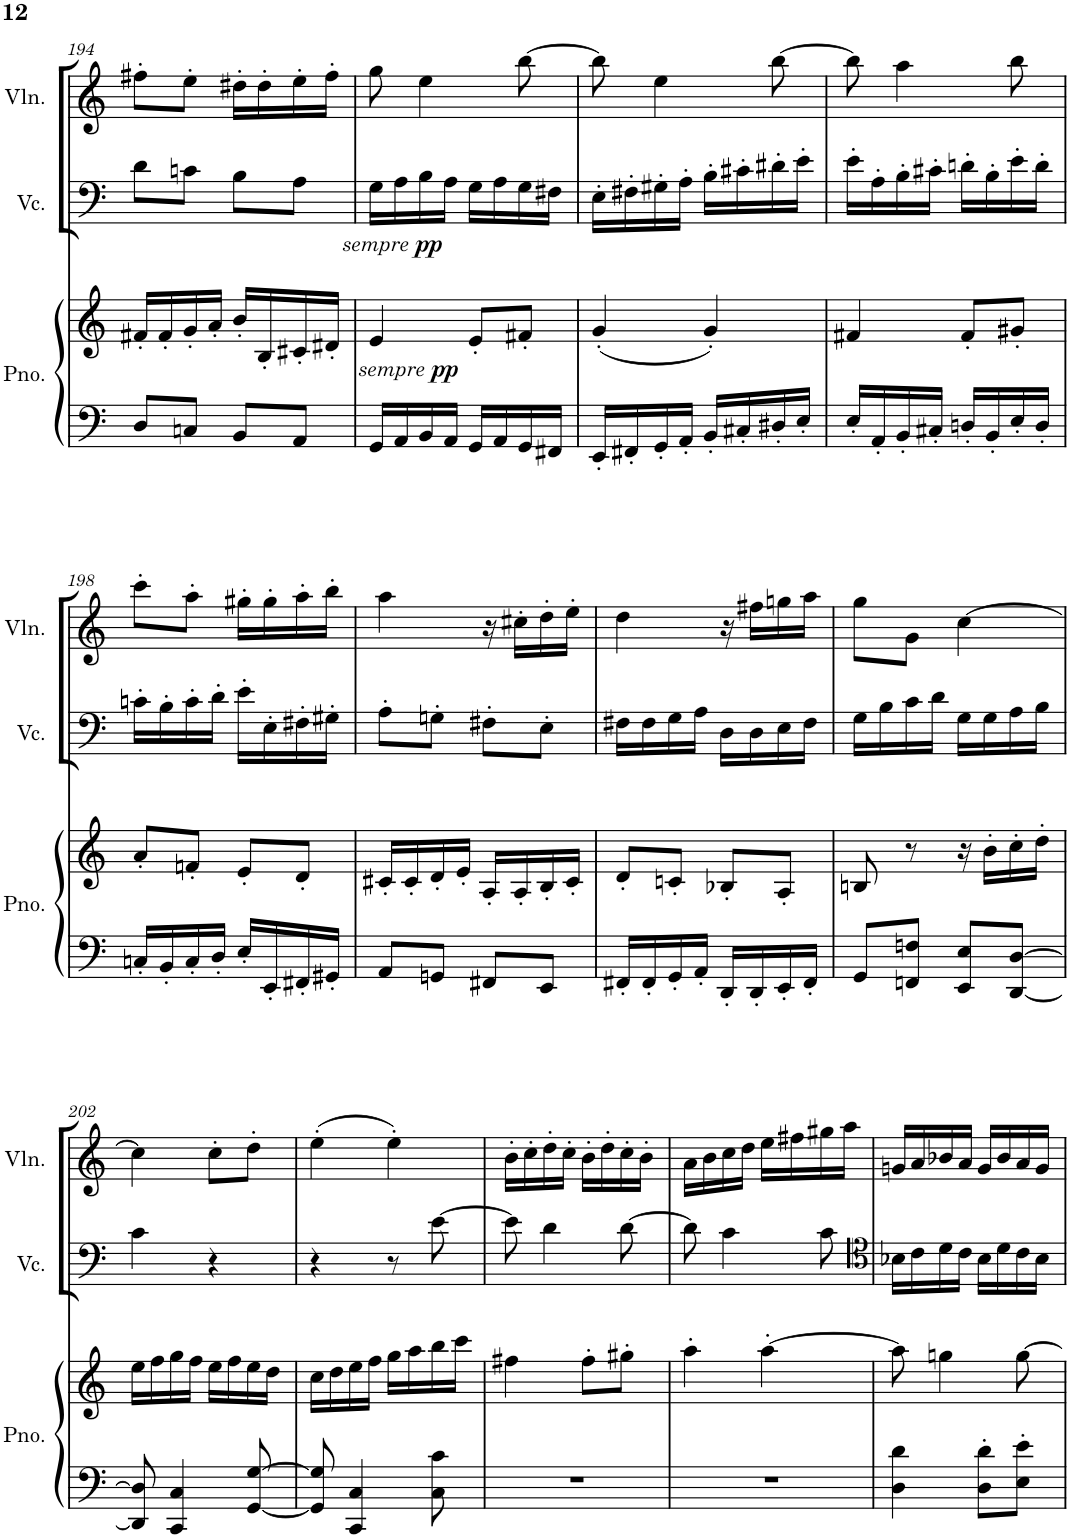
**kern	**kern	**dynam	**kern	**dynam	**kern
*part3	*part3	*part3	*part2	*part2	*part1
*staff4	*staff3	*staff3/4	*staff2	*staff2	*staff1
*I"PIANO.	*	*	*I"VIOLONCELLE.	*	*I"VIOLON.
*I'Pno.	*	*	*I'Vc.	*	*I'Vln.
!!LO:PB:g=z
*clefF4	*clefG2	*	*clefF4	*	*clefG2
*k[]	*k[]	*	*k[]	*	*k[]
*M2/4	*M2/4	*	*M2/4	*	*M2/4
=194	=194	=194	=194	=194	=194
8D/L	16f#X'/LL	.	8d\L	.	8ff#X'\L
.	16f#'/	.	.	.	.
8Cn/J	16g'/	.	8cn\J	.	8ee'\J
.	16a'/JJ	.	.	.	.
8BB/L	16b'/LL	.	8B\L	.	16dd#X'\LL
.	16B'/	.	.	.	16dd#'\
8AA/J	16c#X'/	.	8A\J	.	16ee'\
.	16d#X'/JJ	.	.	.	16ff#'\JJ
=195	=195	=195	=195	=195	=195
!	!	!LO:DY:b	!	!	!
!	!	!LO:DY:n=1:b	!	!LO:DY:b	!
!	!	!	!	!LO:DY:n=1:b	!
16GG/LL	4e/	other-dynamics pp	16G\LL	other-dynamics pp	8gg\
16AA/	.	.	16A\	.	.
16BB/	.	.	16B\	.	4ee\
16AA/JJ	.	.	16A\JJ	.	.
16GG/LL	8e'/L	.	16G\LL	.	.
16AA/	.	.	16A\	.	.
16GG/	8f#X'/J	.	16G\	.	[8bb\
16FF#X/JJ	.	.	16F#X\JJ	.	.
=196	=196	=196	=196	=196	=196
16EE'/LL	(4g'/	.	16E'\LL	.	8bb\]
16FF#X'/	.	.	16F#X'\	.	.
16GG'/	.	.	16G#X'\	.	4ee\
16AA'/JJ	.	.	16A'\JJ	.	.
16BB'/LL	4g'/)	.	16B'\LL	.	.
16C#X'/	.	.	16c#X'\	.	.
16D#X'/	.	.	16d#X'\	.	[8bb\
16E'/JJ	.	.	16e'\JJ	.	.
=197	=197	=197	=197	=197	=197
16E'/LL	4f#X/	.	16e'\LL	.	8bb\]
16AA'/	.	.	16A'\	.	.
16BB'/	.	.	16B'\	.	4aa\
16C#X'/JJ	.	.	16c#X'\JJ	.	.
16Dn'/LL	8f#'/L	.	16dn'\LL	.	.
16BB'/	.	.	16B'\	.	.
16E'/	8g#X'/J	.	16e'\	.	8bb\
16D'/JJ	.	.	16d'\JJ	.	.
!!LO:LB:g=z
=198	=198	=198	=198	=198	=198
16Cn'/LL	8a'/L	.	16cn'\LL	.	8ccc'\L
16BB'/	.	.	16B'\	.	.
16C'/	8fn'/J	.	16c'\	.	8aa'\J
16D'/JJ	.	.	16d'\JJ	.	.
16E'/LL	8e'/L	.	16e'\LL	.	16gg#X'\LL
16EE'/	.	.	16E'\	.	16gg#'\
16FF#X'/	8d'/J	.	16F#X'\	.	16aa'\
16GG#X'/JJ	.	.	16G#X'\JJ	.	16bb'\JJ
=199	=199	=199	=199	=199	=199
8AA/L	16c#X'/LL	.	8A'\L	.	4aa\
.	16c#'/	.	.	.	.
8GGn/J	16d'/	.	8Gn'\J	.	.
.	16e'/JJ	.	.	.	.
8FF#X/L	16A'/LL	.	8F#X'\L	.	16r
.	16A'/	.	.	.	16cc#X'\LL
8EE/J	16B'/	.	8E'\J	.	16dd'\
.	16c#'/JJ	.	.	.	16ee'\JJ
=200	=200	=200	=200	=200	=200
16FF#X'/LL	8d'/L	.	16F#X\LL	.	4dd\
16FF#'/	.	.	16F#\	.	.
16GG'/	8cn'/J	.	16G\	.	.
16AA'/JJ	.	.	16A\JJ	.	.
16DD'/LL	8B-X'/L	.	16D\LL	.	16r
16DD'/	.	.	16D\	.	16ff#X\LL
16EE'/	8A'/J	.	16E\	.	16ggn\
16FF#'/JJ	.	.	16F#\JJ	.	16aa\JJ
=201	=201	=201	=201	=201	=201
8GG/L	8Bn/	.	16G\LL	.	8gg\L
.	.	.	16B\	.	.
8FFn/ 8Fn/J	8r	.	16c\	.	8g\J
.	.	.	16d\JJ	.	.
8EE/ 8E/L	16r	.	16G\LL	.	[4cc\
.	16b'\LL	.	16G\	.	.
[8DD/ [8D/J	16cc'\	.	16A\	.	.
.	16dd'\JJ	.	16B\JJ	.	.
!!LO:LB:g=z
=202	=202	=202	=202	=202	=202
8DD/] 8D/]	16ee\LL	.	4c\	.	4cc\]
.	16ff\	.	.	.	.
4CC/ 4C/	16gg\	.	.	.	.
.	16ff\JJ	.	.	.	.
.	16ee\LL	.	4r	.	8cc'\L
.	16ff\	.	.	.	.
[8GG/ [8G/	16ee\	.	.	.	8dd'\J
.	16dd\JJ	.	.	.	.
=203	=203	=203	=203	=203	=203
8GG/] 8G/]	16cc\LL	.	4r	.	(4ee'\
.	16dd\	.	.	.	.
4CC/ 4C/	16ee\	.	.	.	.
.	16ff\JJ	.	.	.	.
.	16gg\LL	.	8r	.	4ee'\)
.	16aa\	.	.	.	.
8C\ 8c\	16bb\	.	[8e\	.	.
.	16ccc\JJ	.	.	.	.
=204	=204	=204	=204	=204	=204
2r	4ff#X\	.	8e\]	.	16b'\LL
.	.	.	.	.	16cc'\
.	.	.	4d\	.	16dd'\
.	.	.	.	.	16cc'\JJ
.	8ff#'\L	.	.	.	16b'\LL
.	.	.	.	.	16dd'\
.	8gg#X'\J	.	[8d\	.	16cc'\
.	.	.	.	.	16b'\JJ
=205	=205	=205	=205	=205	=205
2r	4aa'\	.	8d\]	.	16a\LL
.	.	.	.	.	16b\
.	.	.	4c\	.	16cc\
.	.	.	.	.	16dd\JJ
.	[4aa'\	.	.	.	16ee\LL
.	.	.	.	.	16ff#X\
.	.	.	8c\	.	16gg#X\
.	.	.	.	.	16aa\JJ
=206	=206	=206	=206	=206	=206
*	*	*	*clefC4	*	*
4D\ 4d\	8aa\]	.	16B-X\LL	.	16gn/LL
.	.	.	16c\	.	16a/
.	4ggn\	.	16d\	.	16b-X/
.	.	.	16c\JJ	.	16a/JJ
8D\' 8d\'L	.	.	16B-\LL	.	16g/LL
.	.	.	16d\	.	16b-/
8E\' 8e\'J	[8gg\	.	16c\	.	16a/
.	.	.	16B-\JJ	.	16g/JJ
=	=	=	=	=	=
*-	*-	*-	*-	*-	*-
